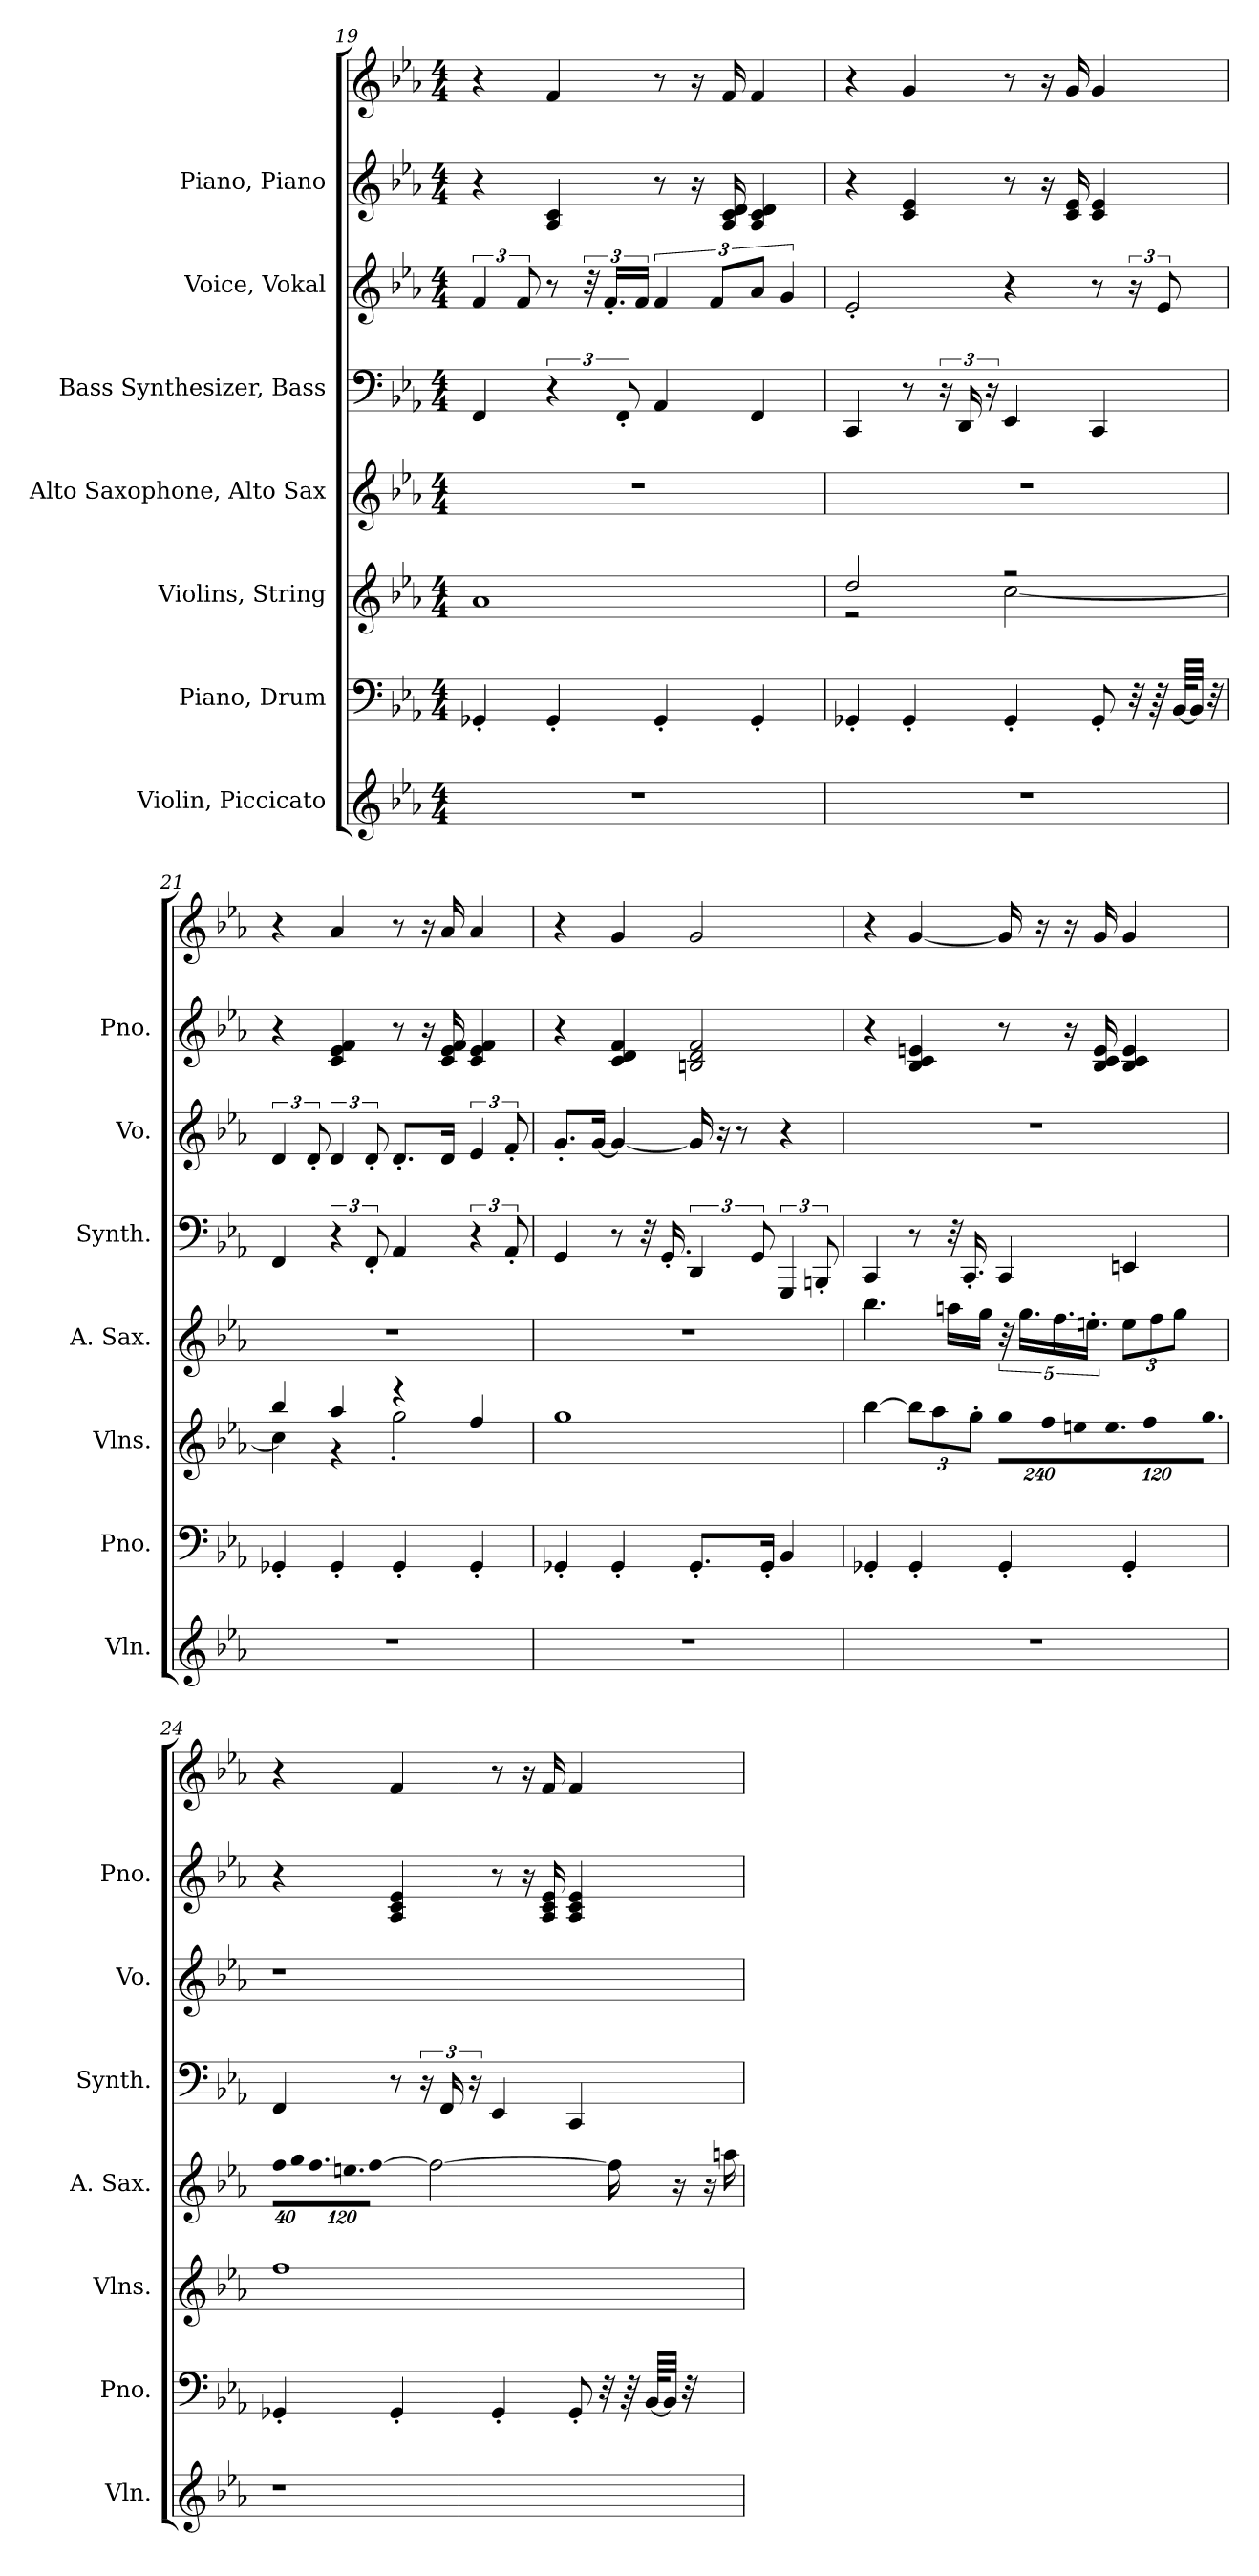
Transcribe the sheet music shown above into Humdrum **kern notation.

**kern	**kern	**kern	**kern	**kern	**kern	**kern	**kern
*part7	*part6	*part5	*part4	*part3	*part2	*part1	*part1
*staff8	*staff7	*staff6	*staff5	*staff4	*staff3	*staff2	*staff1
*I"Violin, Piccicato	*I"Piano, Drum	*I"Violins, String	*I"Alto Saxophone, Alto Sax	*I"Bass Synthesizer, Bass	*I"Voice, Vokal	*I"Piano, Piano	*
*I'Vln.	*I'Pno.	*I'Vlns.	*I'A. Sax.	*I'Synth.	*I'Vo.	*I'Pno.	*
*clefG2	*clefF4	*clefG2	*clefG2	*clefF4	*clefG2	*clefG2	*clefG2
*	*	*	*ITrd5c9	*	*	*	*
*k[b-e-a-]	*k[b-e-a-]	*k[b-e-a-]	*k[b-e-a-d-g-c-]	*k[b-e-a-]	*k[b-e-a-]	*k[b-e-a-]	*k[b-e-a-]
*M4/4	*M4/4	*M4/4	*M4/4	*M4/4	*M4/4	*M4/4	*M4/4
=19	=19	=19	=19	=19	=19	=19	=19
1r	4GG-X'/	1a-	1r	4FF/	6f/	4r	4r
.	.	.	.	.	12f/	.	.
.	4GG-'/	.	.	6r	8r	4A-/ 4c/	4f/
.	.	.	.	.	48r	.	.
.	.	.	.	.	24.f'/LL	.	.
.	.	.	.	12FF'/	.	.	.
.	.	.	.	.	24f/JJ	.	.
.	4GG-'/	.	.	4AA-/	6f/	8r	8r
.	.	.	.	.	.	16r	16r
.	.	.	.	.	12f/L	.	.
.	.	.	.	.	.	16A-/ 16c/ 16d/	16f/
.	4GG-'/	.	.	4FF/	12a-/J	4A-/ 4c/ 4d/	4f/
.	.	.	.	.	6g/	.	.
!!LO:PB:g=z
=20	=20	=20	=20	=20	=20	=20	=20
*	*	*^	*	*	*	*	*
1r	4GG-X'/	2dd/	2r	1r	4CC/	2e-'/	4r	4r
.	4GG-'/	.	.	.	8r	.	4c/ 4e-/	4g/
.	.	.	.	.	24r	.	.	.
.	.	.	.	.	24DD/	.	.	.
.	.	.	.	.	24r	.	.	.
.	4GG-'/	2r	[2cc\	.	4EE-/	4r	8r	8r
.	.	.	.	.	.	.	16r	16r
.	.	.	.	.	.	.	16c/ 16e-/	16g/
.	8GG-'/	.	.	.	4CC/	8r	4c/ 4e-/	4g/
.	32r	.	.	.	.	24r	.	.
.	64r	.	.	.	.	.	.	.
.	.	.	.	.	.	12e-/	.	.
.	[64BB-/KLLL	.	.	.	.	.	.	.
.	32BB-/JJJ]	.	.	.	.	.	.	.
.	32r	.	.	.	.	.	.	.
=21	=21	=21	=21	=21	=21	=21	=21	=21
1r	4GG-X'/	4bb-/	4cc\]	1r	4FF/	6d/	4r	4r
.	.	.	.	.	.	12d'/	.	.
.	4GG-'/	4aa-/	4r	.	6r	6d/	4c/ 4e-/ 4f/	4a-/
.	.	.	.	.	12FF'/	12d'/	.	.
.	4GG-'/	4r	2gg'\	.	4AA-/	8.d'/L	8r	8r
.	.	.	.	.	.	.	16r	16r
.	.	.	.	.	.	16d/Jk	16c/ 16e-/ 16f/	16a-/
.	4GG-'/	4ff/	.	.	6r	6e-/	4c/ 4e-/ 4f/	4a-/
.	.	.	.	.	12AA-'/	12f'/	.	.
*	*	*v	*v	*	*	*	*	*
!!LO:PB:g=z
=22	=22	=22	=22	=22	=22	=22	=22
1r	4GG-X'/	1gg	1r	4GG/	8.g'/L	4r	4r
.	.	.	.	.	[16g/Jk	.	.
.	4GG-'/	.	.	8r	4g/_	4c/ 4d/ 4f/	4g/
.	.	.	.	32r	.	.	.
.	.	.	.	16.GG'/	.	.	.
.	8.GG-'/L	.	.	6DD/	16g/]	2Bn/ 2d/ 2f/	2g/
.	.	.	.	.	16r	.	.
.	.	.	.	.	8r	.	.
.	.	.	.	12GG/	.	.	.
.	16GG-'/Jk	.	.	.	.	.	.
.	4BB-/	.	.	6GGG/	4r	.	.
.	.	.	.	12BBBn'/	.	.	.
=23	=23	=23	=23	=23	=23	=23	=23
1r	4GG-X'/	[4bb-\	4.dd-\	4CC/	1r	4r	4r
*	*	*Xbrackettup	*	*	*	*	*
.	4GG-'/	12bb-\L]	.	8r	.	4B-/ 4c/ 4en/	[4g/
.	.	12aa-\	.	.	.	.	.
.	.	.	16ccn\LL	32r	.	.	.
.	.	.	.	16.CC'/	.	.	.
.	.	12gg'\J	.	.	.	.	.
.	.	.	16b-\JJ	.	.	.	.
!	!	!LO:N:vis=16	!	!	!	!	!
.	4GG-'/	1920%137gg\LL	40r	4CC/	.	8r	16g/]
.	.	.	20.b-\LL	.	.	.	.
.	.	.	.	.	.	.	16r
!	!	!LO:N:vis=16	!	!	!	!	!
.	.	1920%137ff\	.	.	.	.	.
.	.	.	20.a-\	.	.	.	.
.	.	.	.	.	.	16r	16r
!	!	!LO:N:vis=16	!	!	!	!	!
.	.	1920%137een\	.	.	.	.	.
.	.	.	20.gn'\JJ	.	.	.	.
.	.	.	.	.	.	16B-/ 16c/ 16e/	16g/
!	!	!LO:N:vis=16.	!	!	!	!	!
.	.	960%103ee\	.	.	.	.	.
*	*	*	*Xbrackettup	*	*	*	*
.	4GG-'/	.	12g\L	4EEn/	.	4B-/ 4c/ 4e/	4g/
!	!	!LO:N:vis=16	!	!	!	!	!
.	.	1920%137ff\	.	.	.	.	.
.	.	.	12a-\	.	.	.	.
!	!	!LO:N:vis=16.	!	!	!	!	!
.	.	960%103gg\JJ	.	.	.	.	.
.	.	.	12b-\J	.	.	.	.
!!LO:PB:g=z
=24	=24	=24	=24	=24	=24	=24	=24
!	!	!	!LO:N:vis=32	!	!	!	!
1r	4GG-X'/	1ff	640%23a-\LLL	4FF/	1r	4r	4r
!	!	!	!LO:N:vis=32	!	!	!	!
.	.	.	640%23b-\	.	.	.	.
!	!	!	!LO:N:vis=32.	!	!	!	!
.	.	.	1920%103a-\	.	.	.	.
!	!	!	!LO:N:vis=32.	!	!	!	!
.	.	.	1920%103gn\J	.	.	.	.
!	!	!	!LO:N:vis=16	!	!	!	!
.	.	.	[1920%137a-\JJ	.	.	.	.
.	4GG-'/	.	.	8r	.	4A-/ 4c/ 4e-/	4f/
.	.	.	2a-\_	.	.	.	.
.	.	.	.	24r	.	.	.
.	.	.	.	24FF/	.	.	.
.	.	.	.	24r	.	.	.
.	4GG-'/	.	.	4EE-/	.	8r	8r
.	.	.	.	.	.	16r	16r
.	.	.	.	.	.	16A-/ 16c/ 16e-/	16f/
.	8GG-'/	.	.	4CC/	.	4A-/ 4c/ 4e-/	4f/
.	.	.	16a-\]	.	.	.	.
.	.	.	16r	.	.	.	.
.	32r	.	.	.	.	.	.
.	.	.	16r	.	.	.	.
.	64r	.	.	.	.	.	.
.	[64BB-/KLLL	.	.	.	.	.	.
.	32BB-/JJJ]	.	.	.	.	.	.
.	.	.	[16ccn\	.	.	.	.
.	32r	.	.	.	.	.	.
1920ryy	1920ryy	1920ryy	.	1920ryy	1920ryy	1920ryy	1920ryy
=	=	=	=	=	=	=	=
*-	*-	*-	*-	*-	*-	*-	*-
